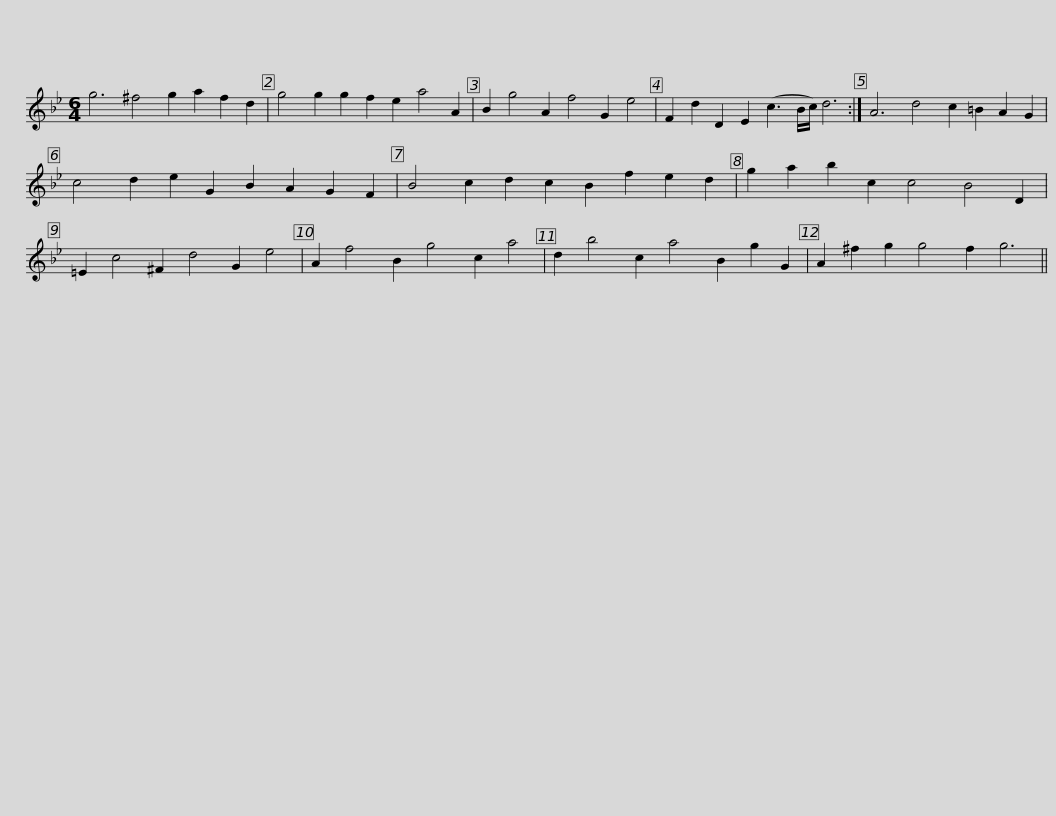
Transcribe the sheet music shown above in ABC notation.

X:1
L:1/8
M:6/4
I:linebreak $
K:Gmin
V:1 treble
V:1
 g6 ^f4 g2 a2 f2 d2 | g4 g2 g2 f2 e2 a4 A2 | B2 g4 A2 f4 G2 e4 | F2 d2 D2 E2 (c3 B/c/) d6 :|$ A6 d4 c2 =B2 A2 G2 | %5
 c4 d2 e2 G2 B2 A2 G2 F2 | B4 c2 d2 c2 B2 f2 e2 d2 | g2 a2 b2 c2 c4 B4 D2 | =E2 c4 ^F2 d4 G2 e4 |$ A2 f4 B2 g4 c2 a4 | %10
 d2 b4 c2 a4 B2 g2 G2 | A2 ^f2 g2 g4 f2 g6 || %12
